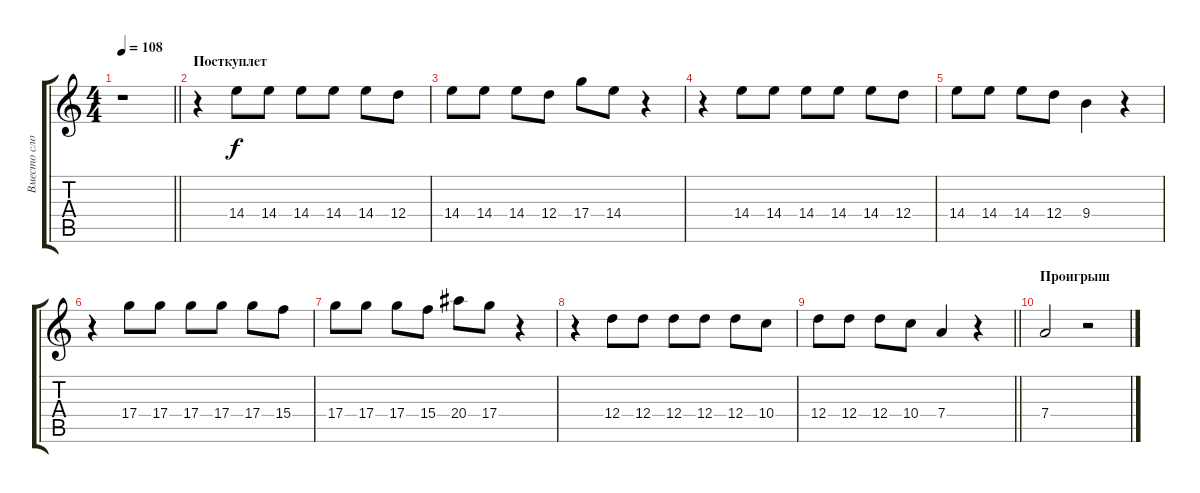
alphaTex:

\track ("Вместо слов" "Вместо сло") {instrument distortionguitar}
\staff {score tabs}
\tuning (E4 B3 G3 D3 A2 E2) {hide}
\ts (4 4)
\tempo 108
\clef g2
\barLineRight lightlight
\ks c
r.1{dy f} |
\section ("" "Посткуплет")
r.4 14.4.8 14.4.8 14.4.8 14.4.8 14.4.8 12.4.8 |
14.4.8 14.4.8 14.4.8 12.4.8 17.4.8 14.4.8 r.4 |
r.4 14.4.8 14.4.8 14.4.8 14.4.8 14.4.8 12.4.8 |
14.4.8 14.4.8 14.4.8 12.4.8 9.4.4 r.4 |
r.4 17.4.8 17.4.8 17.4.8 17.4.8 17.4.8 15.4.8 |
17.4.8 17.4.8 17.4.8 15.4.8 20.4.8 17.4.8 r.4 |
r.4 12.4.8 12.4.8 12.4.8 12.4.8 12.4.8 10.4.8 |
\barLineRight lightlight
12.4.8 12.4.8 12.4.8 10.4.8 7.4.4 r.4 |
\section ("" "Проигрыш")
7.4.2 r.2
